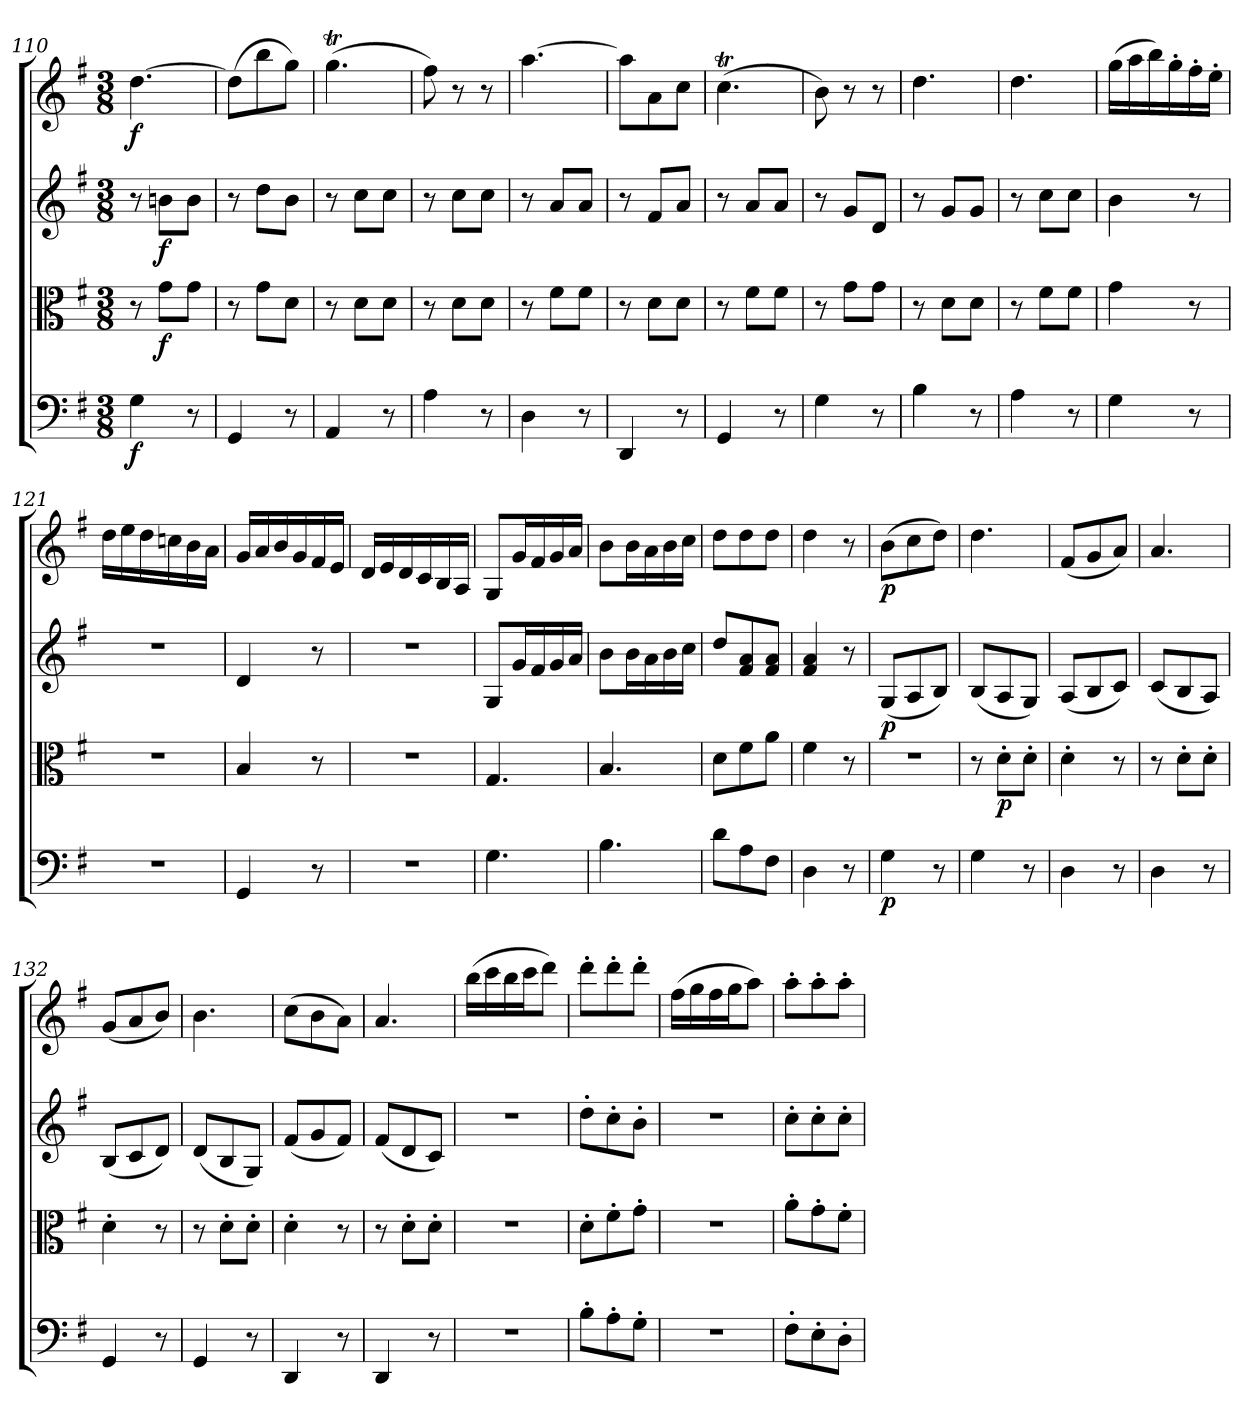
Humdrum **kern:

**kern	**dynam	**kern	**dynam	**kern	**dynam	**kern	**dynam
*part4	*part4	*part3	*part3	*part2	*part2	*part1	*part1
*staff4	*staff4	*staff3	*staff3	*staff2	*staff2	*staff1	*staff1
*clefF4	*	*clefC3	*	*clefG2	*	*clefG2	*
*k[f#]	*	*k[f#]	*	*k[f#]	*	*k[f#]	*
*G:	*	*G:	*	*G:	*	*G:	*
*M3/8	*	*M3/8	*	*M3/8	*	*M3/8	*
=110	=110	=110	=110	=110	=110	=110	=110
4G\	f	8r	.	8r	.	[4.dd\	f
.	.	8g\L	f	8bn\L	f	.	.
8r	.	8g\J	.	8b\J	.	.	.
=111	=111	=111	=111	=111	=111	=111	=111
4GG/	.	8r	.	8r	.	(8dd\L]	.
.	.	8g\L	.	8dd\L	.	8bb\	.
8r	.	8d\J	.	8b\J	.	8gg\J)	.
=112	=112	=112	=112	=112	=112	=112	=112
4AA/	.	8r	.	8r	.	(4.ggT\	.
.	.	8d\L	.	8cc\L	.	.	.
8r	.	8d\J	.	8cc\J	.	.	.
=113	=113	=113	=113	=113	=113	=113	=113
4A\	.	8r	.	8r	.	8ff#\)	.
.	.	8d\L	.	8cc\L	.	8r	.
8r	.	8d\J	.	8cc\J	.	8r	.
=114	=114	=114	=114	=114	=114	=114	=114
4D\	.	8r	.	8r	.	[4.aa\	.
.	.	8f#\L	.	8a/L	.	.	.
8r	.	8f#\J	.	8a/J	.	.	.
=115	=115	=115	=115	=115	=115	=115	=115
4DD/	.	8r	.	8r	.	8aa\L]	.
.	.	8d\L	.	8f#/L	.	8a\	.
8r	.	8d\J	.	8a/J	.	8cc\J	.
=116	=116	=116	=116	=116	=116	=116	=116
4GG/	.	8r	.	8r	.	(4.ccT\	.
.	.	8f#\L	.	8a/L	.	.	.
8r	.	8f#\J	.	8a/J	.	.	.
=117	=117	=117	=117	=117	=117	=117	=117
4G\	.	8r	.	8r	.	8b\)	.
.	.	8g\L	.	8g/L	.	8r	.
8r	.	8g\J	.	8d/J	.	8r	.
=118	=118	=118	=118	=118	=118	=118	=118
4B\	.	8r	.	8r	.	4.dd\	.
.	.	8d\L	.	8g/L	.	.	.
8r	.	8d\J	.	8g/J	.	.	.
=119	=119	=119	=119	=119	=119	=119	=119
4A\	.	8r	.	8r	.	4.dd\	.
.	.	8f#\L	.	8cc\L	.	.	.
8r	.	8f#\J	.	8cc\J	.	.	.
=120	=120	=120	=120	=120	=120	=120	=120
4G\	.	4g\	.	4b\	.	(16gg\LL	.
.	.	.	.	.	.	16aa\	.
.	.	.	.	.	.	16bb\)	.
.	.	.	.	.	.	16gg'\	.
8r	.	8r	.	8r	.	16ff#'\	.
.	.	.	.	.	.	16ee'\JJ	.
=121	=121	=121	=121	=121	=121	=121	=121
4.r	.	4.r	.	4.r	.	16dd\LL	.
.	.	.	.	.	.	16ee\	.
.	.	.	.	.	.	16dd\	.
.	.	.	.	.	.	16ccn\	.
.	.	.	.	.	.	16b\	.
.	.	.	.	.	.	16a\JJ	.
=122	=122	=122	=122	=122	=122	=122	=122
4GG/	.	4B/	.	4d/	.	16g/LL	.
.	.	.	.	.	.	16a/	.
.	.	.	.	.	.	16b/	.
.	.	.	.	.	.	16g/	.
8r	.	8r	.	8r	.	16f#/	.
.	.	.	.	.	.	16e/JJ	.
=123	=123	=123	=123	=123	=123	=123	=123
4.r	.	4.r	.	4.r	.	16d/LL	.
.	.	.	.	.	.	16e/	.
.	.	.	.	.	.	16d/	.
.	.	.	.	.	.	16c/	.
.	.	.	.	.	.	16B/	.
.	.	.	.	.	.	16A/JJ	.
=124	=124	=124	=124	=124	=124	=124	=124
4.G\	.	4.G/	.	8G/L	.	8G/L	.
.	.	.	.	16g/L	.	16g/L	.
.	.	.	.	16f#/	.	16f#/	.
.	.	.	.	16g/	.	16g/	.
.	.	.	.	16a/JJ	.	16a/JJ	.
=125	=125	=125	=125	=125	=125	=125	=125
4.B\	.	4.B/	.	8b\L	.	8b\L	.
.	.	.	.	16b\L	.	16b\L	.
.	.	.	.	16a\	.	16a\	.
.	.	.	.	16b\	.	16b\	.
.	.	.	.	16cc\JJ	.	16cc\JJ	.
=126	=126	=126	=126	=126	=126	=126	=126
8d\L	.	8d\L	.	8dd/L	.	8dd\L	.
8A\	.	8f#\	.	8f#/ 8a/	.	8dd\	.
8F#\J	.	8a\J	.	8f#/ 8a/J	.	8dd\J	.
=127	=127	=127	=127	=127	=127	=127	=127
4D\	.	4f#\	.	4f#/ 4a/	.	4dd\	.
8r	.	8r	.	8r	.	8r	.
=128	=128	=128	=128	=128	=128	=128	=128
4G\	p	4.r	.	(8G/L	p	(8b\L	p
.	.	.	.	8A/	.	8cc\	.
8r	.	.	.	8B/J)	.	8dd\J)	.
=129	=129	=129	=129	=129	=129	=129	=129
4G\	.	8r	.	(8B/L	.	4.dd\	.
.	.	8d'\L	p	8A/	.	.	.
8r	.	8d'\J	.	8G/J)	.	.	.
=130	=130	=130	=130	=130	=130	=130	=130
4D\	.	4d'\	.	(8A/L	.	(8f#/L	.
.	.	.	.	8B/	.	8g/	.
8r	.	8r	.	8c/J)	.	8a/J)	.
=131	=131	=131	=131	=131	=131	=131	=131
4D\	.	8r	.	(8c/L	.	4.a/	.
.	.	8d'\L	.	8B/	.	.	.
8r	.	8d'\J	.	8A/J)	.	.	.
=132	=132	=132	=132	=132	=132	=132	=132
4GG/	.	4d'\	.	(8B/L	.	(8g/L	.
.	.	.	.	8c/	.	8a/	.
8r	.	8r	.	8d/J)	.	8b/J)	.
=133	=133	=133	=133	=133	=133	=133	=133
4GG/	.	8r	.	(8d/L	.	4.b\	.
.	.	8d'\L	.	8B/	.	.	.
8r	.	8d'\J	.	8G/J)	.	.	.
=134	=134	=134	=134	=134	=134	=134	=134
4DD/	.	4d'\	.	(8f#/L	.	(8cc\L	.
.	.	.	.	8g/	.	8b\	.
8r	.	8r	.	8f#/J)	.	8a\J)	.
=135	=135	=135	=135	=135	=135	=135	=135
4DD/	.	8r	.	(8f#/L	.	4.a/	.
.	.	8d'\L	.	8d/	.	.	.
8r	.	8d'\J	.	8c/J)	.	.	.
=136	=136	=136	=136	=136	=136	=136	=136
4.r	.	4.r	.	4.r	.	(16bb\LL	.
.	.	.	.	.	.	16ccc\	.
.	.	.	.	.	.	16bb\	.
.	.	.	.	.	.	16ccc\J	.
.	.	.	.	.	.	8ddd\J)	.
=137	=137	=137	=137	=137	=137	=137	=137
8B'\L	.	8d'\L	.	8dd'\L	.	8ddd'\L	.
8A'\	.	8f#'\	.	8cc'\	.	8ddd'\	.
8G'\J	.	8g'\J	.	8b'\J	.	8ddd'\J	.
=138	=138	=138	=138	=138	=138	=138	=138
4.r	.	4.r	.	4.r	.	(16ff#\LL	.
.	.	.	.	.	.	16gg\	.
.	.	.	.	.	.	16ff#\	.
.	.	.	.	.	.	16gg\J	.
.	.	.	.	.	.	8aa\J)	.
=139	=139	=139	=139	=139	=139	=139	=139
8F#'\L	.	8a'\L	.	8cc'\L	.	8aa'\L	.
8E'\	.	8g'\	.	8cc'\	.	8aa'\	.
8D'\J	.	8f#'\J	.	8cc'\J	.	8aa'\J	.
=	=	=	=	=	=	=	=
*-	*-	*-	*-	*-	*-	*-	*-
